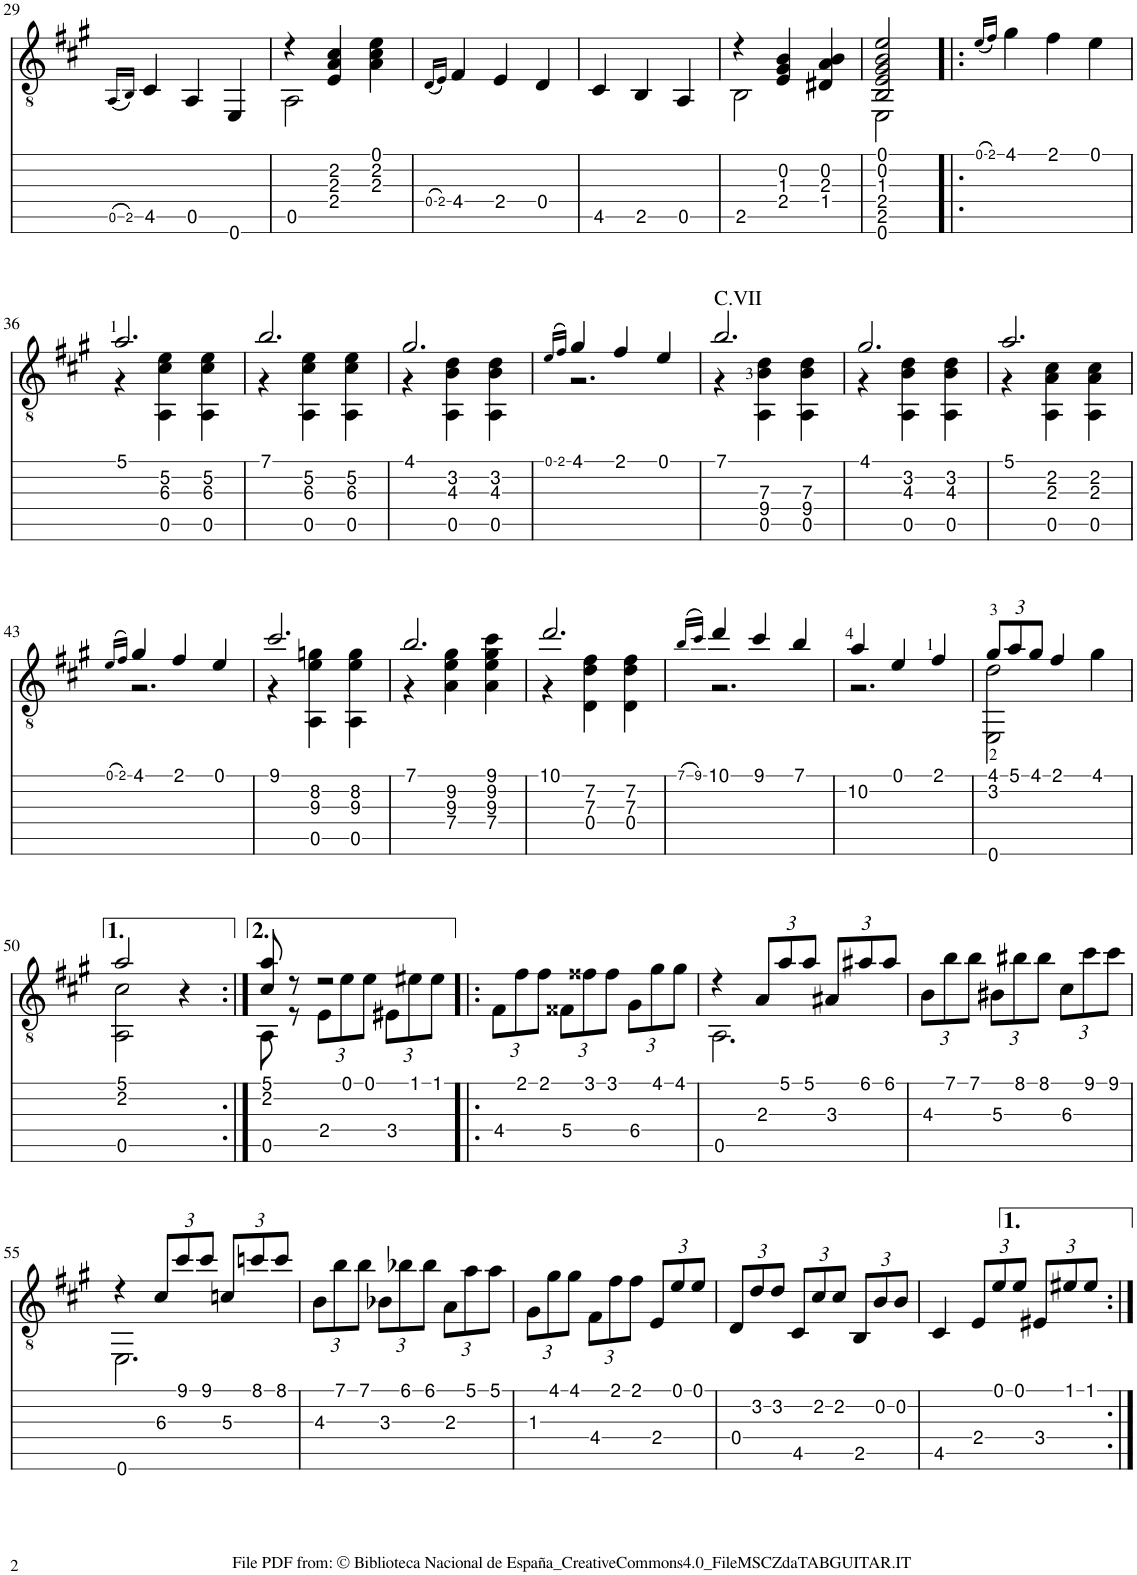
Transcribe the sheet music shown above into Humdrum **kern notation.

**kern	**kern
*part1	*part1
*staff2	*staff1
*I"Guitar	*
*I'Guit.	*
!!LO:PB:g=z
*	*clefGv2
*k[f#c#g#]	*k[f#c#g#]
*M3/4	*M3/4
=29	=29
qAA	(16qAA/LL
qBB	16qBB/JJ)
4C#	4C#/
4AA	4AA/
4EE	4EE/
=30	=30
*^	*^
4r	2AA	4r	2AA\
4E 4A 4c#	.	4E/ 4A/ 4c#/	.
4A 4c# 4e	4ryy	4A\ 4c#\ 4e\	4ryy
*v	*v	*	*
*	*v	*v
=31	=31
qD	(16qD/LL
qE	16qE/JJ)
4F#	4F#/
4E	4E/
4D	4D/
=32	=32
4C#	4C#/
4BB	4BB/
4AA	4AA/
=33	=33
*^	*^
4r	2BB	4r	2BB\
4E 4G# 4B	.	4E/ 4G#/ 4B/	.
4D# 4A 4B	4ryy	4D#X/ 4A/ 4B/	4ryy
=34	=34	=34	=34
2BB 2E 2G# 2B 2e	2EE	2BB/ 2E/ 2G#/ 2B/ 2e/	2EE\
*v	*v	*	*
*	*v	*v
=35!|:	=35!|:
qe	(16qe/LL
qf#	16qf#/JJ)
4g#	4g#\
4f#	4f#\
4e	4e\
!!LO:LB:g=z
=36	=36
*^	*^
2.a	4r	2.a/	4r
.	4AA 4c# 4e	.	4AA\ 4c#\ 4e\
.	4AA 4c# 4e	.	4AA\ 4c#\ 4e\
=37	=37	=37	=37
2.b	4r	2.b/	4r
.	4AA 4c# 4e	.	4AA\ 4c#\ 4e\
.	4AA 4c# 4e	.	4AA\ 4c#\ 4e\
=38	=38	=38	=38
2.g#	4r	2.g#/	4r
.	4AA 4B 4d	.	4AA\ 4B\ 4d\
.	4AA 4B 4d	.	4AA\ 4B\ 4d\
=39	=39	=39	=39
qe	.	(16qe/LL	.
qf#	.	16qf#/JJ)	.
4g#	2.r	4g#/	2.r
4f#	.	4f#/	.
4e	.	4e/	.
=40	=40	=40	=40
!	!	!LO:TX:a:t=C.VII	!
2.b	4r	2.b/	4r
.	4AA 4B 4d	.	4AA\ 4B\ 4d\
.	4AA 4B 4d	.	4AA\ 4B\ 4d\
=41	=41	=41	=41
2.g#	4r	2.g#/	4r
.	4AA 4B 4d	.	4AA\ 4B\ 4d\
.	4AA 4B 4d	.	4AA\ 4B\ 4d\
=42	=42	=42	=42
2.a	4r	2.a/	4r
.	4AA 4A 4c#	.	4AA\ 4A\ 4c#\
.	4AA 4A 4c#	.	4AA\ 4A\ 4c#\
!!LO:LB:g=z	!!
=43	=43	=43	=43
qe	.	(16qe/LL	.
qf#	.	16qf#/JJ)	.
4g#	2.r	4g#/	2.r
4f#	.	4f#/	.
4e	.	4e/	.
=44	=44	=44	=44
2.cc#	4r	2.cc#/	4r
.	4AA 4e 4g	.	4AA\ 4e\ 4gn\
.	4AA 4e 4g	.	4AA\ 4e\ 4g\
=45	=45	=45	=45
2.b	4r	2.b/	4r
.	4A 4e 4g#	.	4A\ 4e\ 4g#\
.	4A 4e 4g# 4cc#	.	4A\ 4e\ 4g#\ 4cc#\
=46	=46	=46	=46
2.dd	4r	2.dd/	4r
.	4D 4d 4f#	.	4D\ 4d\ 4f#\
.	4D 4d 4f#	.	4D\ 4d\ 4f#\
=47	=47	=47	=47
qb	.	(16qb/LL	.
qcc#	.	16qcc#/JJ)	.
4dd	2.r	4dd/	2.r
4cc#	.	4cc#/	.
4b	.	4b/	.
=48	=48	=48	=48
4a	2.r	4a/	2.r
4e	.	4e/	.
4f#	.	4f#/	.
=49	=49	=49	=49
*Xbrackettup	*	*Xbrackettup	*
12g#L	2EE 2d	12g#/L	2EE\ 2d\
12a	.	12a/	.
12g#J	.	12g#/J	.
4f#	.	4f#/	.
4g#	4ryy	4g#\	4ryy
!!LO:LB:g=z	!!
=50	=50	=50	=50
2a	2AA 2c#	2a/	2AA\ 2c#\
4r	4ryy	4r	4ryy
=51:|!	=51:|!	=51:|!	=51:|!
8c# 8a	8AA	8c#/ 8a/	8AA\
8r	8r	8r	8r
2r	12EL	2r	12E\L
.	12e	.	12e\
.	12eJ	.	12e\J
.	12E#L	.	12E#X\L
.	12e#	.	12e#X\
.	12e#J	.	12e#\J
*v	*v	*	*
*	*v	*v
=52!|:	=52!|:
12F#L	12F#\L
12f#	12f#\
12f#J	12f#\J
12F##L	12F##X\L
12f##	12f##X\
12f##J	12f##\J
12G#L	12G#\L
12g#	12g#\
12g#J	12g#\J
=53	=53
*^	*^
4r	2.AA	4r	2.AA\
12AL	.	12A/L	.
12a	.	12a/	.
12aJ	.	12a/J	.
12A#L	.	12A#X/L	.
12a#	.	12a#X/	.
12a#J	.	12a#/J	.
*v	*v	*	*
*	*v	*v
=54	=54
12BL	12B\L
12b	12b\
12bJ	12b\J
12B#L	12B#X\L
12b#	12b#X\
12b#J	12b#\J
12c#L	12c#\L
12cc#	12cc#\
12cc#J	12cc#\J
!!LO:LB:g=z
=55	=55
*^	*^
4r	2.EE	4r	2.EE\
12c#L	.	12c#/L	.
12cc#	.	12cc#/	.
12cc#J	.	12cc#/J	.
12cL	.	12cn/L	.
12cc	.	12ccn/	.
12ccJ	.	12cc/J	.
*v	*v	*	*
*	*v	*v
=56	=56
12BL	12B\L
12b	12b\
12bJ	12b\J
12B-L	12B-X\L
12b-	12b-X\
12b-J	12b-\J
12AL	12A\L
12a	12a\
12aJ	12a\J
=57	=57
12G#L	12G#\L
12g#	12g#\
12g#J	12g#\J
12F#L	12F#\L
12f#	12f#\
12f#J	12f#\J
12EL	12E/L
12e	12e/
12eJ	12e/J
=58	=58
12DL	12D/L
12d	12d/
12dJ	12d/J
12C#L	12C#/L
12c#	12c#/
12c#J	12c#/J
12BBL	12BB/L
12B	12B/
12BJ	12B/J
=59	=59
4C#	4C#/
12EL	12E/L
12e	12e/
12eJ	12e/J
12E#L	12E#X/L
12e#	12e#X/
12e#J	12e#/J
=:|!	=:|!
*-	*-
